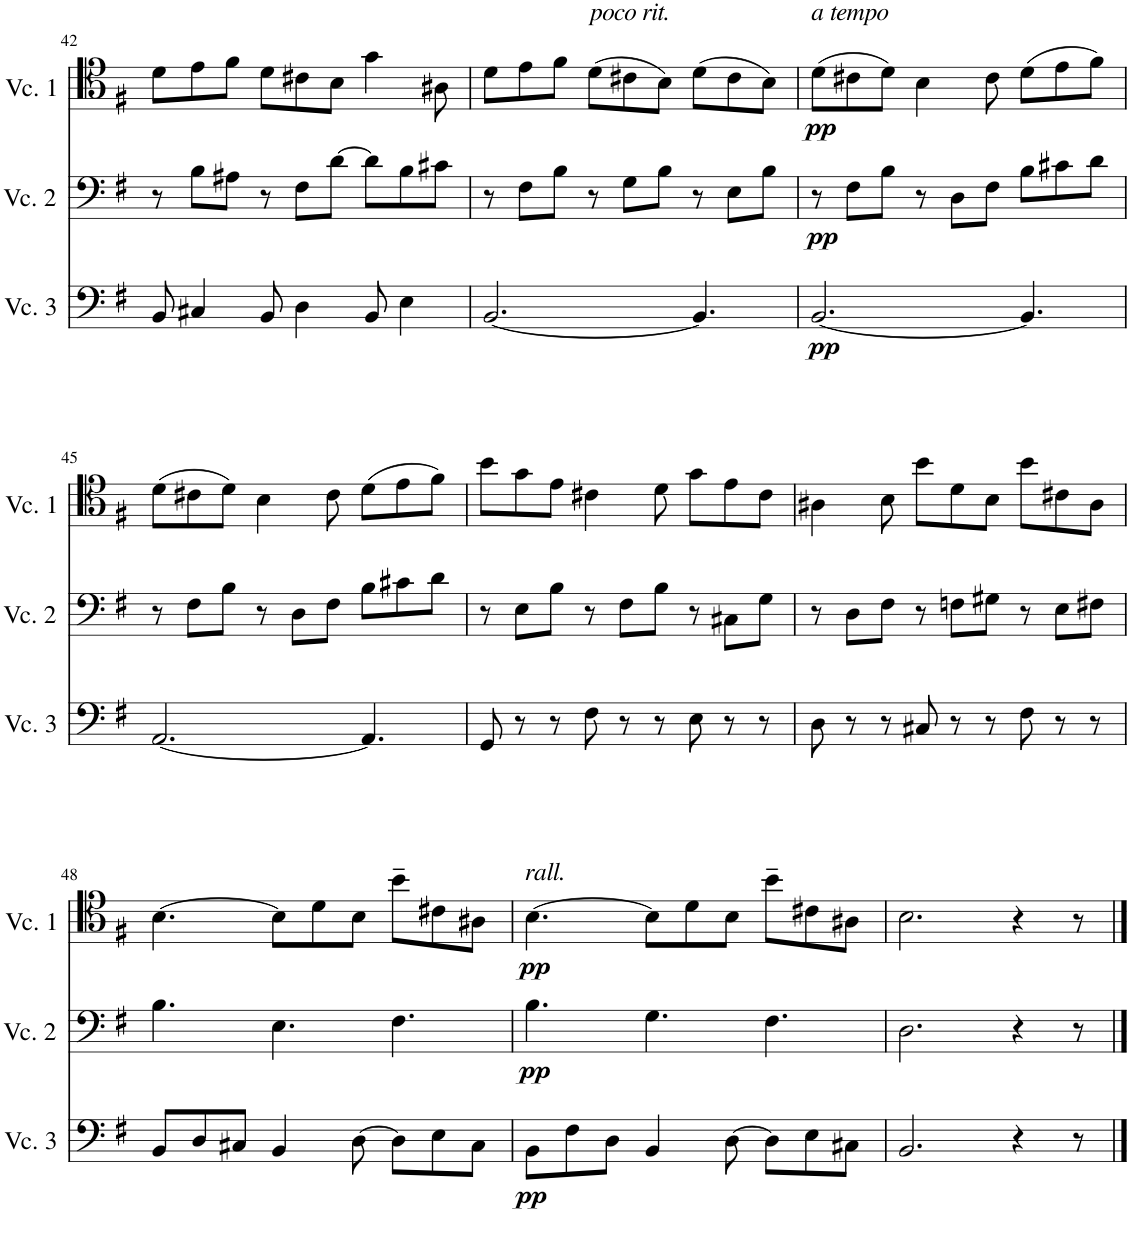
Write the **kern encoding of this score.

**kern	**dynam	**kern	**dynam	**kern	**dynam
*part3	*part3	*part2	*part2	*part1	*part1
*staff3	*staff3	*staff2	*staff2	*staff1	*staff1
*I"Cello 3	*	*I"Cello 2	*	*I"Cello 1	*
!!LO:PB:g=z
*clefF4	*	*clefF4	*	*clefC4	*
*k[f#]	*	*k[f#]	*	*k[f#]	*
*M9/8	*	*M9/8	*	*M9/8	*
=42	=42	=42	=42	=42	=42
8BB/	.	8r	.	8d\L	.
4C#X/	.	8B\L	.	8e\	.
.	.	8A#X\J	.	8f#\J	.
8BB/	.	8r	.	8d\L	.
4D\	.	8F#\L	.	8c#X\	.
.	.	[8d\J	.	8B\J	.
8BB/	.	8d\L]	.	4g\	.
4E\	.	8B\	.	.	.
.	.	8c#X\J	.	8A#X\	.
=43	=43	=43	=43	=43	=43
[2.BB/	.	8r	.	8d\L	.
.	.	8F#\L	.	8e\	.
.	.	8B\J	.	8f#\J	.
!	!	!	!	!LO:TX:a:i:t=poco rit.	!
.	.	8r	.	(8d\L	.
.	.	8G\L	.	8c#X\	.
.	.	8B\J	.	8B\J)	.
4.BB/]	.	8r	.	(8d\L	.
.	.	8E\L	.	8c#\	.
.	.	8B\J	.	8B\J)	.
=44	=44	=44	=44	=44	=44
!	!	!	!	!LO:TX:a:i:t=a tempo	!
!	!LO:DY:b	!	!LO:DY:b	!	!LO:DY:b
[2.BB/	pp	8r	pp	(8d\L	pp
.	.	8F#\L	.	8c#X\	.
.	.	8B\J	.	8d\J)	.
.	.	8r	.	4B\	.
.	.	8D\L	.	.	.
.	.	8F#\J	.	8c#\	.
4.BB/]	.	8B\L	.	(8d\L	.
.	.	8c#X\	.	8e\	.
.	.	8d\J	.	8f#\J)	.
!!LO:LB:g=z
=45	=45	=45	=45	=45	=45
[2.AA/	.	8r	.	(8d\L	.
.	.	8F#\L	.	8c#X\	.
.	.	8B\J	.	8d\J)	.
.	.	8r	.	4B\	.
.	.	8D\L	.	.	.
.	.	8F#\J	.	8c#\	.
4.AA/]	.	8B\L	.	(8d\L	.
.	.	8c#X\	.	8e\	.
.	.	8d\J	.	8f#\J)	.
=46	=46	=46	=46	=46	=46
8GG/	.	8r	.	8b\L	.
8r	.	8E\L	.	8g\	.
8r	.	8B\J	.	8e\J	.
8F#\	.	8r	.	4c#X\	.
8r	.	8F#\L	.	.	.
8r	.	8B\J	.	8d\	.
8E\	.	8r	.	8g\L	.
8r	.	8C#X\L	.	8e\	.
8r	.	8G\J	.	8c#\J	.
=47	=47	=47	=47	=47	=47
8D\	.	8r	.	4A#X\	.
8r	.	8D\L	.	.	.
8r	.	8F#\J	.	8B\	.
8C#X/	.	8r	.	8b\L	.
8r	.	8Fn\L	.	8d\	.
8r	.	8G#X\J	.	8B\J	.
8F#\	.	8r	.	8b\L	.
8r	.	8E\L	.	8c#X\	.
8r	.	8F#X\J	.	8A#\J	.
!!LO:LB:g=z
=48	=48	=48	=48	=48	=48
8BB/L	.	4.B\	.	[4.B\	.
8D/	.	.	.	.	.
8C#X/J	.	.	.	.	.
4BB/	.	4.E\	.	8B\L]	.
.	.	.	.	8d\	.
[8D\	.	.	.	8B\J	.
8D\L]	.	4.F#\	.	8b~\L	.
8E\	.	.	.	8c#X\	.
8C#\J	.	.	.	8A#X\J	.
=49	=49	=49	=49	=49	=49
!	!	!	!	!LO:TX:a:i:t=rall.	!
!	!LO:DY:b	!	!LO:DY:b	!	!LO:DY:b
8BB\L	pp	4.B\	pp	[4.B\	pp
8F#\	.	.	.	.	.
8D\J	.	.	.	.	.
4BB/	.	4.G\	.	8B\L]	.
.	.	.	.	8d\	.
[8D\	.	.	.	8B\J	.
8D\L]	.	4.F#\	.	8b~\L	.
8E\	.	.	.	8c#X\	.
8C#X\J	.	.	.	8A#X\J	.
=50	=50	=50	=50	=50	=50
2.BB/	.	2.D\	.	2.B\	.
4r	.	4r	.	4r	.
8r	.	8r	.	8r	.
==	==	==	==	==	==
*-	*-	*-	*-	*-	*-
